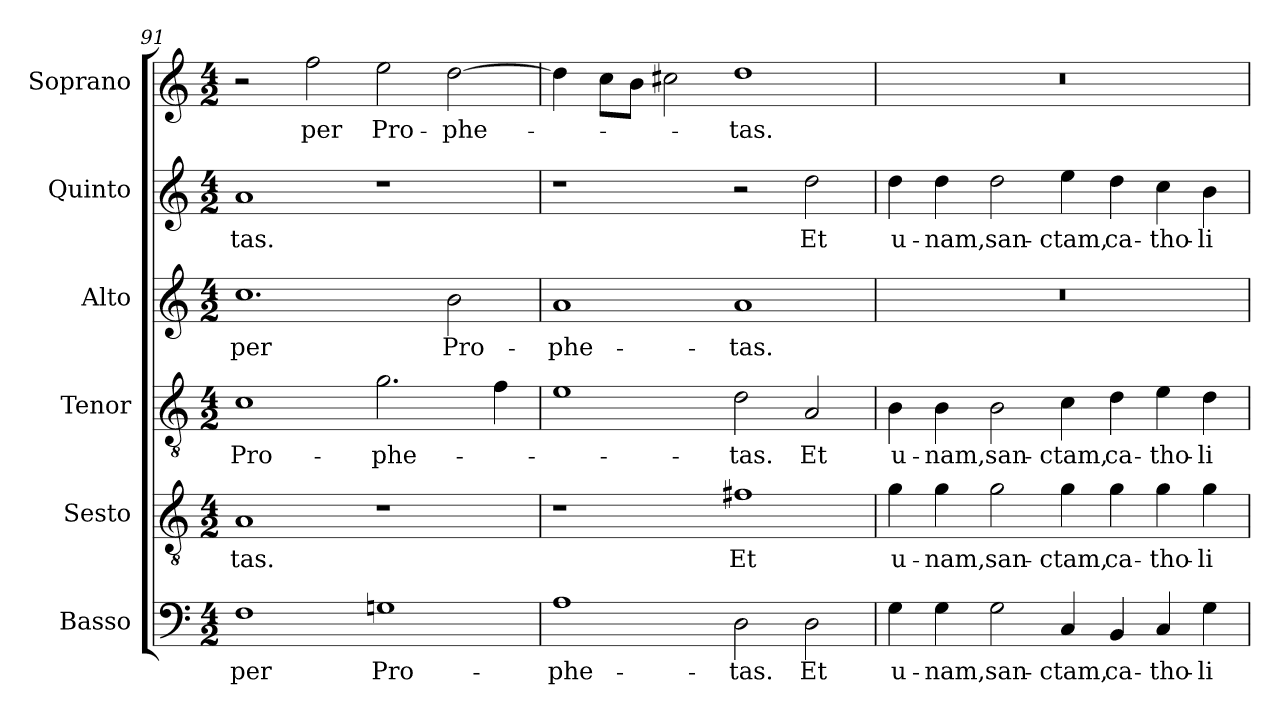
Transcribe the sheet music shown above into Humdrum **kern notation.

**kern	**text	**kern	**text	**kern	**text	**kern	**text	**kern	**text	**kern	**text
*part6	*part6	*part5	*part5	*part4	*part4	*part3	*part3	*part2	*part2	*part1	*part1
*staff6	*staff6	*staff5	*staff5	*staff4	*staff4	*staff3	*staff3	*staff2	*staff2	*staff1	*staff1
*I"Basso	*	*I"Sesto	*	*I"Tenor	*	*I"Alto	*	*I"Quinto	*	*I"Soprano	*
*	*	*	*	*I'T.	*	*I'A.	*	*	*	*I'Sop.	*
*clefF4	*	*clefGv2	*	*clefGv2	*	*clefG2	*	*clefG2	*	*clefG2	*
*	*	*ITrd7c12	*	*ITrd7c12	*	*	*	*	*	*	*
*k[]	*	*k[]	*	*k[]	*	*k[]	*	*k[]	*	*k[]	*
*C:	*	*C:	*	*C:	*	*C:	*	*C:	*	*C:	*
*M4/2	*	*M4/2	*	*M4/2	*	*M4/2	*	*M4/2	*	*M4/2	*
=91	=91	=91	=91	=91	=91	=91	=91	=91	=91	=91	=91
!	!LO:LY:b:color=#000000	!	!	!	!	!	!	!	!	!	!
!	!	!	!LO:LY:b:color=#000000	!	!	!	!	!	!	!	!
!	!	!	!	!	!LO:LY:b:color=#000000	!	!	!	!	!	!
!	!	!	!	!	!	!	!LO:LY:b:color=#000000	!	!	!	!
!	!	!	!	!	!	!	!	!	!LO:LY:b:color=#000000	!	!
1Fi	per	1AAi	-tas.	1Ci	Pro-	1.cci	per	1ai	-tas.	2r	.
!	!	!	!	!	!	!	!	!	!	!	!LO:LY:b:color=#000000
.	.	.	.	.	.	.	.	.	.	2ffi\	per
!	!LO:LY:b:color=#000000	!	!	!	!	!	!	!	!	!	!
!	!	!	!	!	!LO:LY:b:color=#000000	!	!	!	!	!	!
!	!	!	!	!	!	!	!	!	!	!	!LO:LY:b:color=#000000
1Gni	Pro-	1r	.	2.Gi\	-phe-	.	.	1r	.	2eei\	Pro-
!	!	!	!	!	!	!	!LO:LY:b:color=#000000	!	!	!	!
!	!	!	!	!	!	!	!	!	!	!	!LO:LY:b:color=#000000
.	.	.	.	.	.	2bi\	Pro-	.	.	[2ddi\	-phe-
.	.	.	.	4Fi\	.	.	.	.	.	.	.
!!LO:LB:g=z
=92	=92	=92	=92	=92	=92	=92	=92	=92	=92	=92	=92
!	!LO:LY:b:color=#000000	!	!	!	!	!	!	!	!	!	!
!	!	!	!	!	!	!	!LO:LY:b:color=#000000	!	!	!	!
1Ai	-phe-	1r	.	1Ei	.	1ai	-phe-	1r	.	4ddi\]	.
.	.	.	.	.	.	.	.	.	.	8cci\L	.
.	.	.	.	.	.	.	.	.	.	8bi\J	.
.	.	.	.	.	.	.	.	.	.	2cc#Xi\	.
!	!LO:LY:b:color=#000000	!	!	!	!	!	!	!	!	!	!
!	!	!	!LO:LY:b:color=#000000	!	!	!	!	!	!	!	!
!	!	!	!	!	!LO:LY:b:color=#000000	!	!	!	!	!	!
!	!	!	!	!	!	!	!LO:LY:b:color=#000000	!	!	!	!
!	!	!	!	!	!	!	!	!	!	!	!LO:LY:b:color=#000000
2Di\	-tas.	1F#Xi	Et	2Di\	-tas.	1ai	-tas.	2r	.	1ddi	-tas.
!	!LO:LY:b:color=#000000	!	!	!	!	!	!	!	!	!	!
!	!	!	!	!	!LO:LY:b:color=#000000	!	!	!	!	!	!
!	!	!	!	!	!	!	!	!	!LO:LY:b:color=#000000	!	!
2Di\	Et	.	.	2AAi/	Et	.	.	2ddi\	Et	.	.
=93	=93	=93	=93	=93	=93	=93	=93	=93	=93	=93	=93
!	!LO:LY:b:color=#000000	!	!	!	!	!	!	!	!	!	!
!	!	!	!LO:LY:b:color=#000000	!	!	!	!	!	!	!	!
!	!	!	!	!	!LO:LY:b:color=#000000	!LO:N:vis=1	!	!	!	!	!
!	!	!	!	!	!	!	!	!	!LO:LY:b:color=#000000	!LO:N:vis=1	!
4Gi\	u-	4Gi\	u-	4BBi\	u-	0r	.	4ddi\	u-	0r	.
!	!LO:LY:b:color=#000000	!	!	!	!	!	!	!	!	!	!
!	!	!	!LO:LY:b:color=#000000	!	!	!	!	!	!	!	!
!	!	!	!	!	!LO:LY:b:color=#000000	!	!	!	!	!	!
!	!	!	!	!	!	!	!	!	!LO:LY:b:color=#000000	!	!
4Gi\	-nam,	4Gi\	-nam,	4BBi\	-nam,	.	.	4ddi\	-nam,	.	.
!	!LO:LY:b:color=#000000	!	!	!	!	!	!	!	!	!	!
!	!	!	!LO:LY:b:color=#000000	!	!	!	!	!	!	!	!
!	!	!	!	!	!LO:LY:b:color=#000000	!	!	!	!	!	!
!	!	!	!	!	!	!	!	!	!LO:LY:b:color=#000000	!	!
2Gi\	san-	2Gi\	san-	2BBi\	san-	.	.	2ddi\	san-	.	.
!	!LO:LY:b:color=#000000	!	!	!	!	!	!	!	!	!	!
!	!	!	!LO:LY:b:color=#000000	!	!	!	!	!	!	!	!
!	!	!	!	!	!LO:LY:b:color=#000000	!	!	!	!	!	!
!	!	!	!	!	!	!	!	!	!LO:LY:b:color=#000000	!	!
4Ci/	-ctam,	4Gi\	-ctam,	4Ci\	-ctam,	.	.	4eei\	-ctam,	.	.
!	!LO:LY:b:color=#000000	!	!	!	!	!	!	!	!	!	!
!	!	!	!LO:LY:b:color=#000000	!	!	!	!	!	!	!	!
!	!	!	!	!	!LO:LY:b:color=#000000	!	!	!	!	!	!
!	!	!	!	!	!	!	!	!	!LO:LY:b:color=#000000	!	!
4BBi/	ca-	4Gi\	ca-	4Di\	ca-	.	.	4ddi\	ca-	.	.
!	!LO:LY:b:color=#000000	!	!	!	!	!	!	!	!	!	!
!	!	!	!LO:LY:b:color=#000000	!	!	!	!	!	!	!	!
!	!	!	!	!	!LO:LY:b:color=#000000	!	!	!	!	!	!
!	!	!	!	!	!	!	!	!	!LO:LY:b:color=#000000	!	!
4Ci/	-tho-	4Gi\	-tho-	4Ei\	-tho-	.	.	4cci\	-tho-	.	.
!	!LO:LY:b:color=#000000	!	!	!	!	!	!	!	!	!	!
!	!	!	!LO:LY:b:color=#000000	!	!	!	!	!	!	!	!
!	!	!	!	!	!LO:LY:b:color=#000000	!	!	!	!	!	!
!	!	!	!	!	!	!	!	!	!LO:LY:b:color=#000000	!	!
4Gi\	-li-	4Gi\	-li-	4Di\	-li-	.	.	4bi\	-li-	.	.
=	=	=	=	=	=	=	=	=	=	=	=
*-	*-	*-	*-	*-	*-	*-	*-	*-	*-	*-	*-
